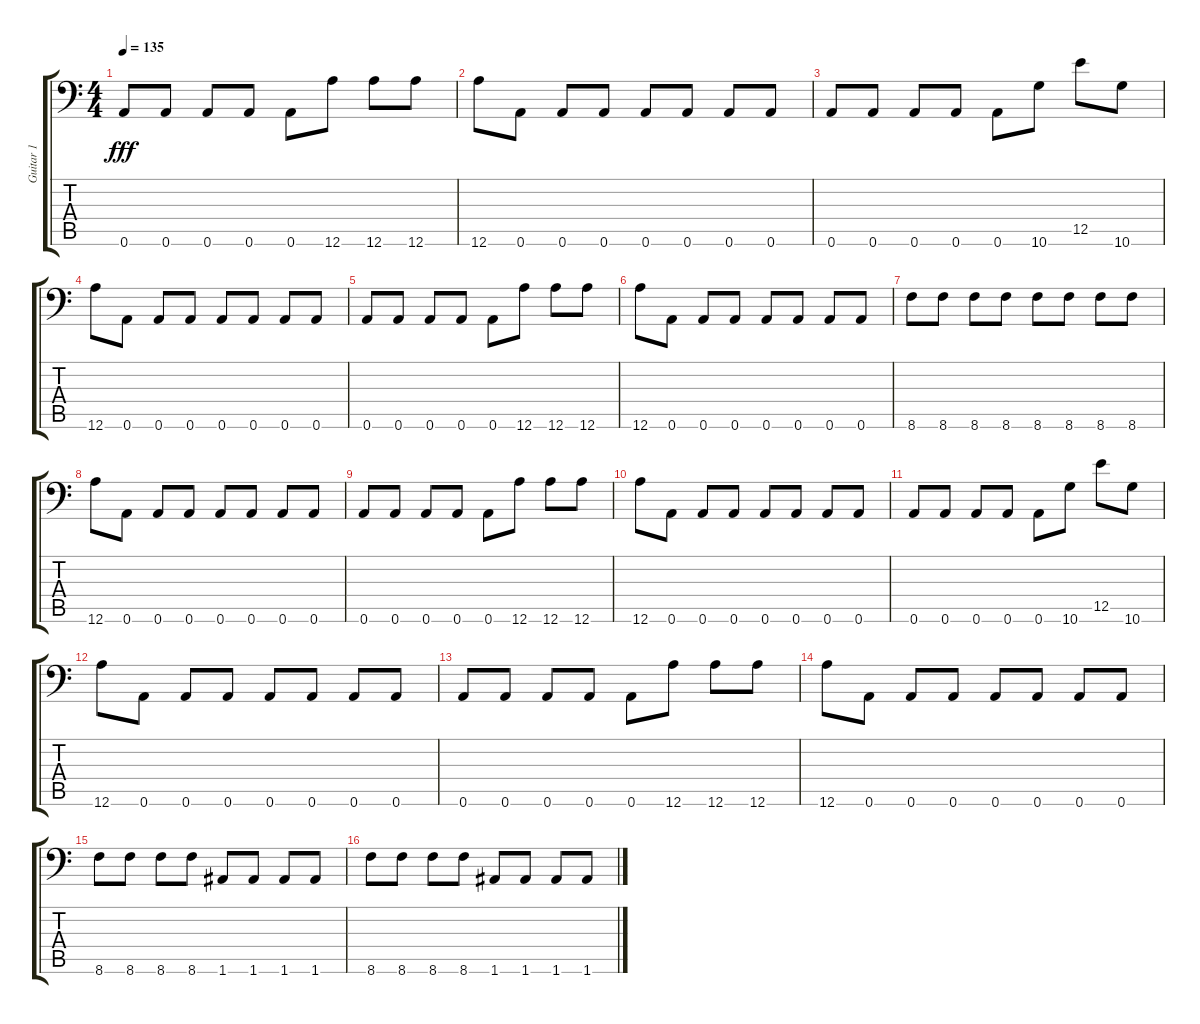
\track ("Guitar 1" "Guitar 1") {instrument distortionguitar}
\staff {score tabs}
\tuning (B3 Gb3 D3 A2 E2 A1) {hide}
\ts (4 4)
\tempo 135
\clef f4
\ks c
0.6.8{dy fff} 0.6.8 0.6.8 0.6.8 0.6.8 12.6.8 12.6.8 12.6.8 |
12.6.8 0.6.8 0.6.8 0.6.8 0.6.8 0.6.8 0.6.8 0.6.8 |
0.6.8 0.6.8 0.6.8 0.6.8 0.6.8 10.6.8 12.5.8 10.6.8 |
12.6.8 0.6.8 0.6.8 0.6.8 0.6.8 0.6.8 0.6.8 0.6.8 |
0.6.8 0.6.8 0.6.8 0.6.8 0.6.8 12.6.8 12.6.8 12.6.8 |
12.6.8 0.6.8 0.6.8 0.6.8 0.6.8 0.6.8 0.6.8 0.6.8 |
8.6.8 8.6.8 8.6.8 8.6.8 8.6.8 8.6.8 8.6.8 8.6.8 |
12.6.8 0.6.8 0.6.8 0.6.8 0.6.8 0.6.8 0.6.8 0.6.8 |
0.6.8 0.6.8 0.6.8 0.6.8 0.6.8 12.6.8 12.6.8 12.6.8 |
12.6.8 0.6.8 0.6.8 0.6.8 0.6.8 0.6.8 0.6.8 0.6.8 |
0.6.8 0.6.8 0.6.8 0.6.8 0.6.8 10.6.8 12.5.8 10.6.8 |
12.6.8 0.6.8 0.6.8 0.6.8 0.6.8 0.6.8 0.6.8 0.6.8 |
0.6.8 0.6.8 0.6.8 0.6.8 0.6.8 12.6.8 12.6.8 12.6.8 |
12.6.8 0.6.8 0.6.8 0.6.8 0.6.8 0.6.8 0.6.8 0.6.8 |
8.6.8 8.6.8 8.6.8 8.6.8 1.6.8 1.6.8 1.6.8 1.6.8 |
8.6.8 8.6.8 8.6.8 8.6.8 1.6.8 1.6.8 1.6.8 1.6.8
